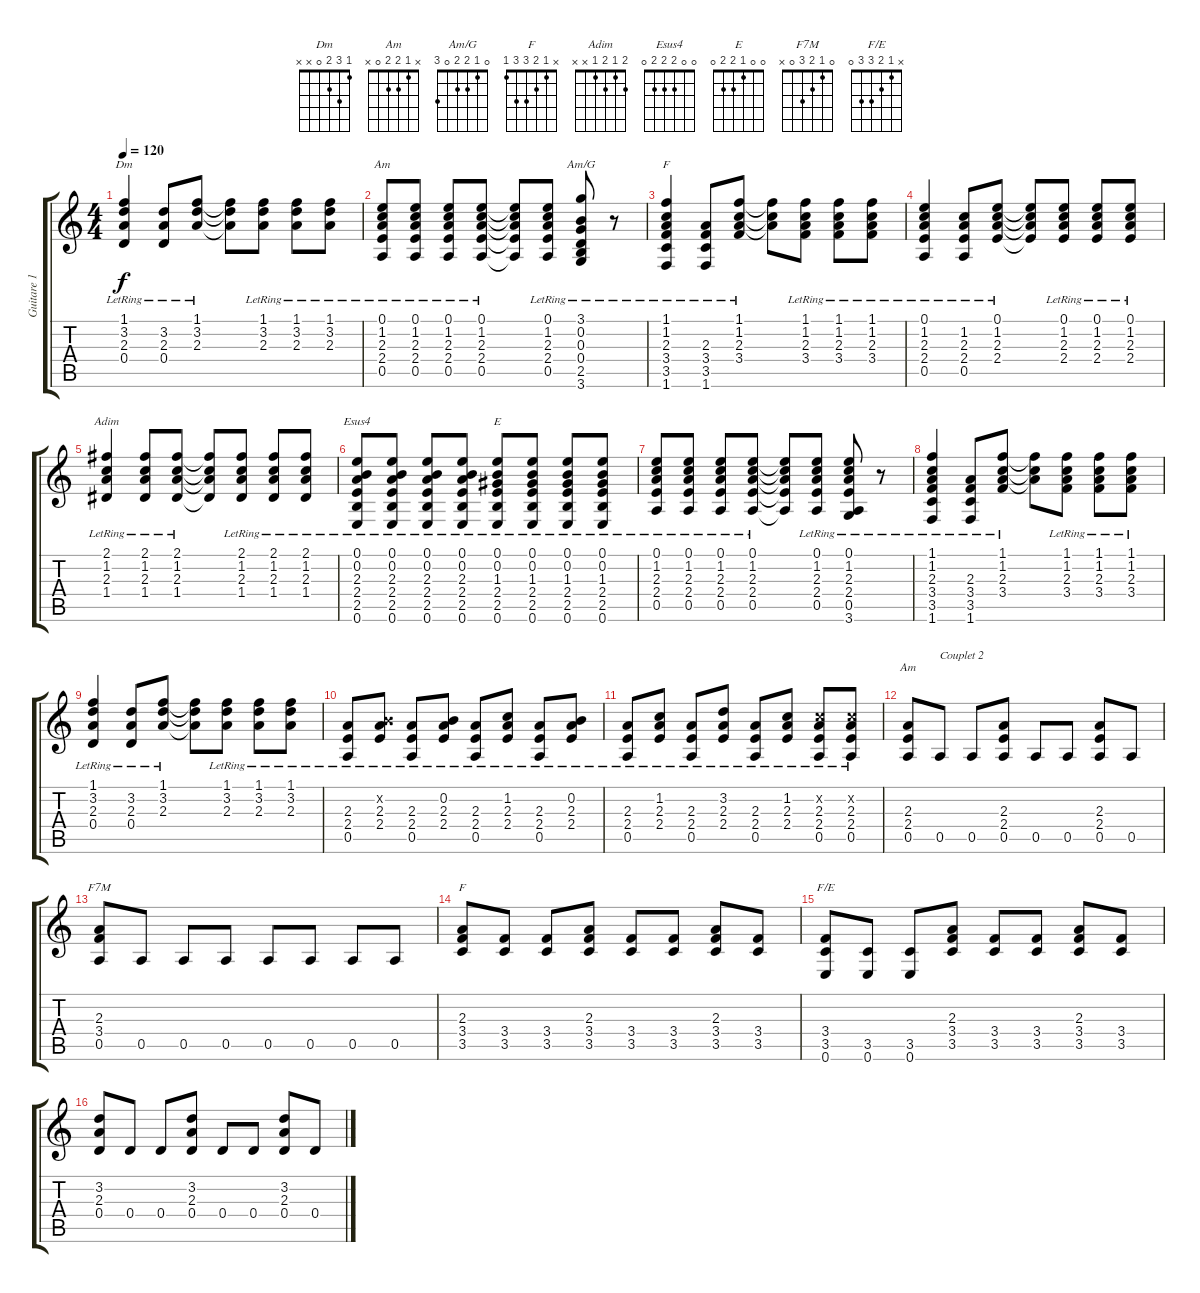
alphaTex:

\track ("Guitare 1 " "Guitare 1 ") {instrument acousticguitarsteel}
\staff {score tabs}
\tuning (E4 B3 G3 D3 A2 E2) {hide}
\chord ("Dm" 1 3 2 0 x x)
\chord ("Am" 0 1 2 2 0 x)
\chord ("Am/G" 0 1 2 2 0 3)
\chord ("F" 1 1 2 3 3 1)
\chord ("Adim" 2 1 2 1 x x)
\chord ("Esus4" 0 0 2 2 2 0)
\chord ("E" 0 0 1 2 2 0)
\chord ("Am" x 1 2 2 0 x)
\chord ("F7M" 0 1 2 3 0 x)
\chord ("F" x 1 2 3 3 1)
\chord ("F/E" x 1 2 3 3 0)
\ts (4 4)
\tempo 120
\clef g2
\ks c
(1.1{lr} 3.2{lr} 2.3{lr} 0.4{lr}).4{ch "Dm" dy f} (3.2{lr} 2.3{lr} 0.4{lr}).8 (1.1{lr} 3.2{lr} 2.3{lr}).8 (1.1{t} 3.2{t} 2.3{t}).8 (1.1{lr} 3.2{lr} 2.3{lr}).8 (1.1{lr} 3.2{lr} 2.3{lr}).8 (1.1{lr} 3.2{lr} 2.3{lr}).8 |
(0.1{lr} 1.2{lr} 2.3{lr} 2.4{lr} 0.5{lr}).8{ch "Am"} (0.1{lr} 1.2{lr} 2.3{lr} 2.4{lr} 0.5{lr}).8 (0.1{lr} 1.2{lr} 2.3{lr} 2.4{lr} 0.5{lr}).8 (0.1{lr} 1.2{lr} 2.3{lr} 2.4{lr} 0.5{lr}).8 (0.1{t} 1.2{t} 2.3{t} 2.4{t} 0.5{t}).8 (0.1{lr} 1.2{lr} 2.3{lr} 2.4{lr} 0.5{lr}).8 (3.1{lr} 0.2{lr} 0.3{lr} 0.4{lr} 2.5{lr} 3.6{lr}).8{ch "Am/G"} r.8 |
(1.1{lr} 1.2{lr} 2.3{lr} 3.4{lr} 3.5{lr} 1.6{lr}).4{ch "F"} (2.3{lr} 3.4{lr} 3.5{lr} 1.6{lr}).8 (1.1{lr} 1.2{lr} 2.3{lr} 3.4{lr}).8 (1.1{t} 1.2{t} 2.3{t}).8 (1.1{lr} 1.2{lr} 2.3{lr} 3.4{lr}).8 (1.1{lr} 1.2{lr} 2.3{lr} 3.4{lr}).8 (1.1{lr} 1.2{lr} 2.3{lr} 3.4{lr}).8 |
(0.1{lr} 1.2{lr} 2.3{lr} 2.4{lr} 0.5{lr}).4 (1.2{lr} 2.3{lr} 2.4{lr} 0.5{lr}).8 (0.1{lr} 1.2{lr} 2.3{lr} 2.4{lr}).8 (0.1{t} 1.2{t} 2.3{t} 2.4{t}).8 (0.1{lr} 1.2{lr} 2.3{lr} 2.4{lr}).8 (0.1{lr} 1.2{lr} 2.3{lr} 2.4{lr}).8 (0.1{lr} 1.2{lr} 2.3{lr} 2.4{lr}).8 |
(2.1{lr} 1.2{lr} 2.3{lr} 1.4{lr}).4{ch "Adim"} (2.1{lr} 1.2{lr} 2.3{lr} 1.4{lr}).8 (2.1{lr} 1.2{lr} 2.3{lr} 1.4{lr}).8 (2.1{t} 1.2{t} 2.3{t} 1.4{t}).8 (2.1{lr} 1.2{lr} 2.3{lr} 1.4{lr}).8 (2.1{lr} 1.2{lr} 2.3{lr} 1.4{lr}).8 (2.1{lr} 1.2{lr} 2.3{lr} 1.4{lr}).8 |
(0.1{lr} 0.2{lr} 2.3{lr} 2.4{lr} 2.5{lr} 0.6{lr}).8{ch "Esus4"} (0.1{lr} 0.2{lr} 2.3{lr} 2.4{lr} 2.5{lr} 0.6{lr}).8 (0.1{lr} 0.2{lr} 2.3{lr} 2.4{lr} 2.5{lr} 0.6{lr}).8 (0.1{lr} 0.2{lr} 2.3{lr} 2.4{lr} 2.5{lr} 0.6{lr}).8 (0.1{lr} 0.2{lr} 1.3{lr} 2.4{lr} 2.5{lr} 0.6{lr}).8{ch "E"} (0.1{lr} 0.2{lr} 1.3{lr} 2.4{lr} 2.5{lr} 0.6{lr}).8 (0.1{lr} 0.2{lr} 1.3{lr} 2.4{lr} 2.5{lr} 0.6{lr}).8 (0.1{lr} 0.2{lr} 1.3{lr} 2.4{lr} 2.5{lr} 0.6{lr}).8 |
(0.1{lr} 1.2{lr} 2.3{lr} 2.4{lr} 0.5{lr}).8 (0.1{lr} 1.2{lr} 2.3{lr} 2.4{lr} 0.5{lr}).8 (0.1{lr} 1.2{lr} 2.3{lr} 2.4{lr} 0.5{lr}).8 (0.1{lr} 1.2{lr} 2.3{lr} 2.4{lr} 0.5{lr}).8 (0.1{t} 1.2{t} 2.3{t} 2.4{t} 0.5{t}).8 (0.1{lr} 1.2{lr} 2.3{lr} 2.4{lr} 0.5{lr}).8 (0.1{lr} 1.2{lr} 2.3{lr} 2.4{lr} 0.5{lr} 3.6{lr}).8 r.8 |
(1.1{lr} 1.2{lr} 2.3{lr} 3.4{lr} 3.5{lr} 1.6{lr}).4 (2.3{lr} 3.4{lr} 3.5{lr} 1.6{lr}).8 (1.1{lr} 1.2{lr} 2.3{lr} 3.4{lr}).8 (1.1{t} 1.2{t} 2.3{t}).8 (1.1{lr} 1.2{lr} 2.3{lr} 3.4{lr}).8 (1.1{lr} 1.2{lr} 2.3{lr} 3.4{lr}).8 (1.1{lr} 1.2{lr} 2.3{lr} 3.4{lr}).8 |
(1.1{lr} 3.2{lr} 2.3{lr} 0.4{lr}).4 (3.2{lr} 2.3{lr} 0.4{lr}).8 (1.1{lr} 3.2{lr} 2.3{lr}).8 (1.1{t} 3.2{t} 2.3{t}).8 (1.1{lr} 3.2{lr} 2.3{lr}).8 (1.1{lr} 3.2{lr} 2.3{lr}).8 (1.1{lr} 3.2{lr} 2.3{lr}).8 |
(2.3{lr} 2.4{lr} 0.5{lr}).8 (0.2{x} 2.3{lr} 2.4{lr}).8 (2.3{lr} 2.4{lr} 0.5{lr}).8 (0.2{lr} 2.3{lr} 2.4{lr}).8 (2.3{lr} 2.4{lr} 0.5{lr}).8 (1.2{lr} 2.3{lr} 2.4{lr}).8 (2.3{lr} 2.4{lr} 0.5{lr}).8 (0.2{lr} 2.3{lr} 2.4{lr}).8 |
(2.3{lr} 2.4{lr} 0.5{lr}).8 (1.2{lr} 2.3{lr} 2.4{lr}).8 (2.3{lr} 2.4{lr} 0.5{lr}).8 (3.2{lr} 2.3{lr} 2.4{lr}).8 (2.3{lr} 2.4{lr} 0.5{lr}).8 (1.2{lr} 2.3{lr} 2.4{lr}).8 (1.2{x} 2.3{lr} 2.4{lr} 0.5{lr}).8 (1.2{x} 2.3{lr} 2.4{lr} 0.5{lr}).8 |
(2.3 2.4 0.5).8{ch "Am"} 0.5.8{txt "Couplet 2"} 0.5.8 (2.3 2.4 0.5).8 0.5.8 0.5.8 (2.3 2.4 0.5).8 0.5.8 |
(2.3 3.4 0.5).8{ch "F7M"} 0.5.8 0.5.8 0.5.8 0.5.8 0.5.8 0.5.8 0.5.8 |
(2.3 3.4 3.5).8{ch "F"} (3.4 3.5).8 (3.4 3.5).8 (2.3 3.4 3.5).8 (3.4 3.5).8 (3.4 3.5).8 (2.3 3.4 3.5).8 (3.4 3.5).8 |
(3.4 3.5 0.6).8{ch "F/E"} (3.5 0.6).8 (3.5 0.6).8 (2.3 3.4 3.5).8 (3.4 3.5).8 (3.4 3.5).8 (2.3 3.4 3.5).8 (3.4 3.5).8 |
(3.2 2.3 0.4).8 0.4.8 0.4.8 (3.2 2.3 0.4).8 0.4.8 0.4.8 (3.2 2.3 0.4).8 0.4.8
